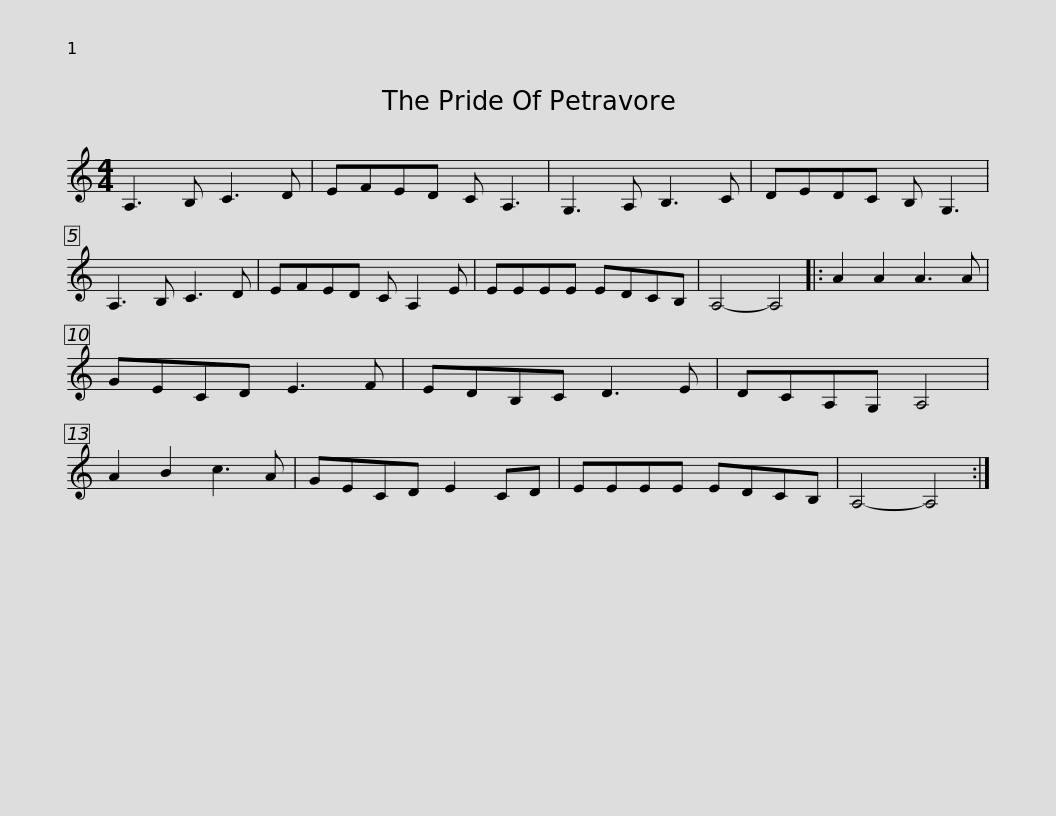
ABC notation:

X:1
L:1/8
M:4/4
I:linebreak $
K:C
V:1 treble
V:1
 A,3 B, C3 D | EFED C A,3 | G,3 A, B,3 C | DEDC B, G,3 | A,3 B, C3 D | %5
 EFED C A,2 E |$ EEEE EDCB, | A,4- A,4 |: A2 A2 A3 A | GECD E3 F | %10
 EDB,C D3 E | DCA,G, A,4 | A2 B2 c3 A |$ GECD E2 CD | EEEE EDCB, | %15
 A,4- A,4 :| %16
